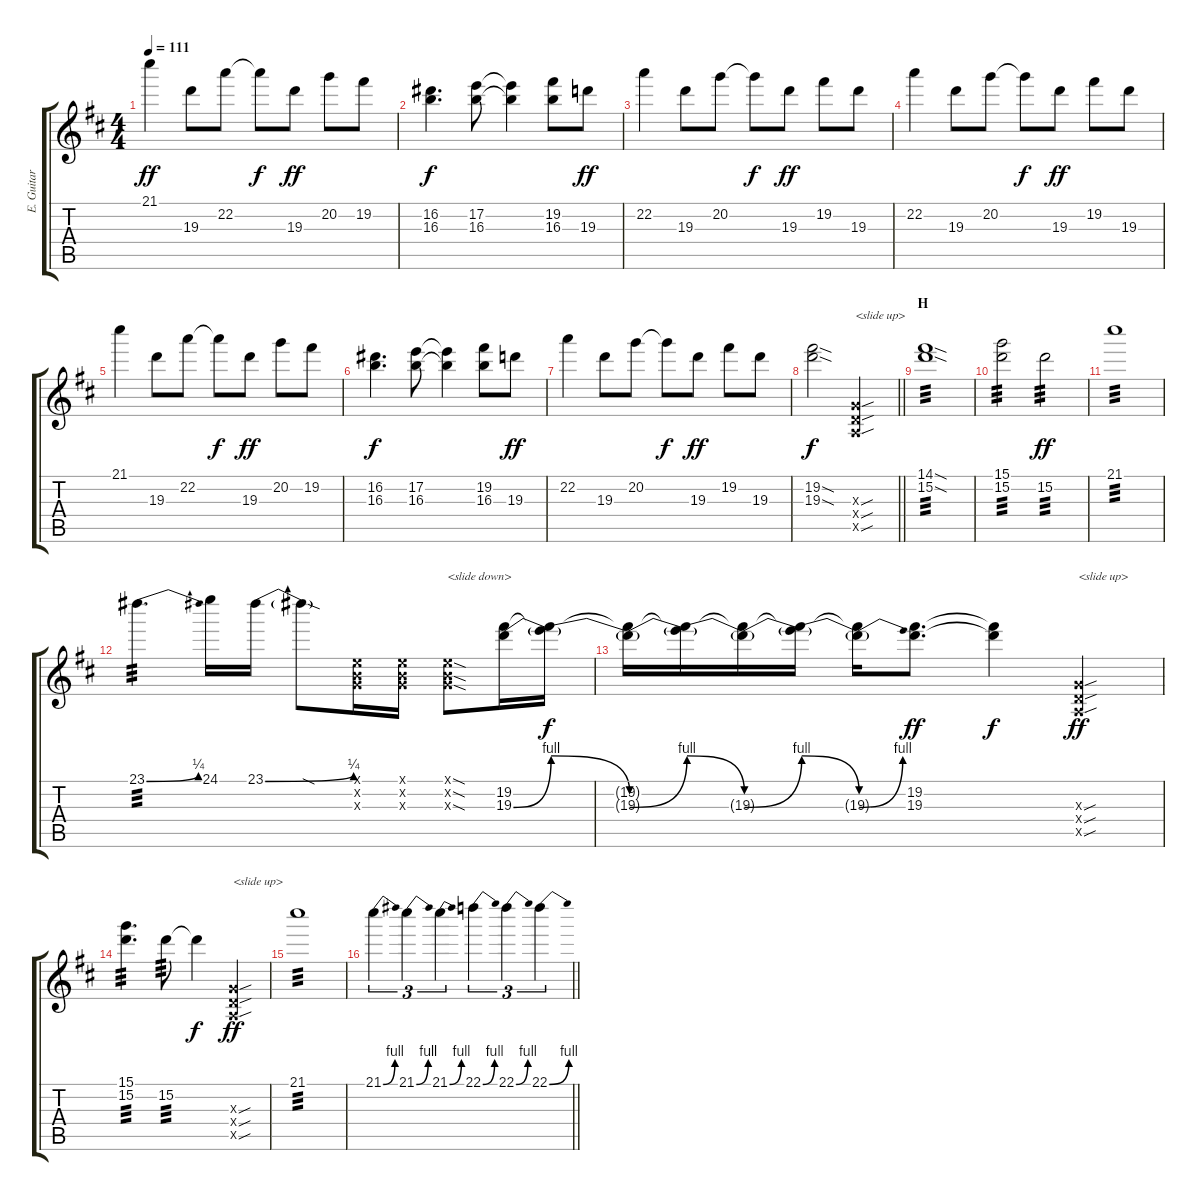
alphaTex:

\track ("E. Guitar III" "E. Guitar ") {instrument overdrivenguitar}
\staff {score tabs}
\tuning (E4 B3 G3 D3 A2 D2) {hide}
\ts (4 4)
\tempo 111
\clef g2
\ks d
21.1.4{dy ff} 19.3.8 22.2.8 22.2{t}.8{dy f} 19.3.8{dy ff} 20.2.8 19.2.8 |
(16.2 16.3).4{d dy f} (17.2 16.3).8 (17.2{t} 16.3{t}).4 (19.2 16.3).8 19.3.8{dy ff} |
22.2.4 19.3.8 20.2.8 20.2{t}.8{dy f} 19.3.8{dy ff} 19.2.8 19.3.8 |
22.2.4 19.3.8 20.2.8 20.2{t}.8{dy f} 19.3.8{dy ff} 19.2.8 19.3.8 |
21.1.4 19.3.8 22.2.8 22.2{t}.8{dy f} 19.3.8{dy ff} 20.2.8 19.2.8 |
(16.2 16.3).4{d dy f} (17.2 16.3).8 (17.2{t} 16.3{t}).4 (19.2 16.3).8 19.3.8{dy ff} |
22.2.4 19.3.8 20.2.8 20.2{t}.8{dy f} 19.3.8{dy ff} 19.2.8 19.3.8 |
\barLineRight lightlight
(19.2{sod} 19.3{sod}).2{dy f} (0.3{sou x} 0.4{sou x} 0.5{sou x}).2{txt "<slide up>"} |
\section ("" "H")
(14.1{sod} 15.2{sod}).1{tp 3} |
(15.1 15.2).2{tp 3} 15.2.2{tp 3 dy ff} |
21.1.1{tp 3} |
23.1{be (bend 0 0 60 1)}.4{d tp 3} 24.1.16 23.1{be (bend 0 0 60 1)}.16 23.1{sod t}.8 (0.1{x} 0.2{x} 0.3{x}).16 (0.1{x} 0.2{x} 0.3{x}).16 (0.1{sod x} 0.2{sod x} 0.3{sod x}).8{txt "<slide down>"} (19.2 19.3{be (bend 0 0 60 4)}).16 (19.2{t} 19.3{be (release 0 4 60 0) t}).16{dy f} |
(19.2{t} 19.3{be (bend 0 0 60 4) t}).16 (19.2{t} 19.3{be (release 0 4 60 0) t}).16 (19.2{t} 19.3{be (bend 0 0 60 4) t}).16 (19.2{t} 19.3{be (release 0 4 60 0) t}).16 (19.2{t} 19.3{be (bend 0 0 60 4) t}).16 (19.2 19.3).8{d dy ff} (19.2{t} 19.3{t}).4{dy f} (0.3{sou x} 0.4{sou x} 0.5{sou x}).4{txt "<slide up>" dy ff} |
(15.1 15.2).4{d tp 3} 15.2.8{tp 3} 15.2{t}.4{dy f} (0.3{sou x} 0.4{sou x} 0.5{sou x}).4{txt "<slide up>" dy ff} |
21.1.1{tp 3} |
\barLineRight lightlight
21.1{be (bend 0 0 60 4)}.4{tu (3 2)} 21.1{be (bend 0 0 60 4)}.4{tu (3 2)} 21.1{be (bend 0 0 60 4)}.4{tu (3 2)} 22.1{be (bend 0 0 60 4)}.4{tu (3 2)} 22.1{be (bend 0 0 60 4)}.4{tu (3 2)} 22.1{be (bend 0 0 60 4)}.4{tu (3 2)}
